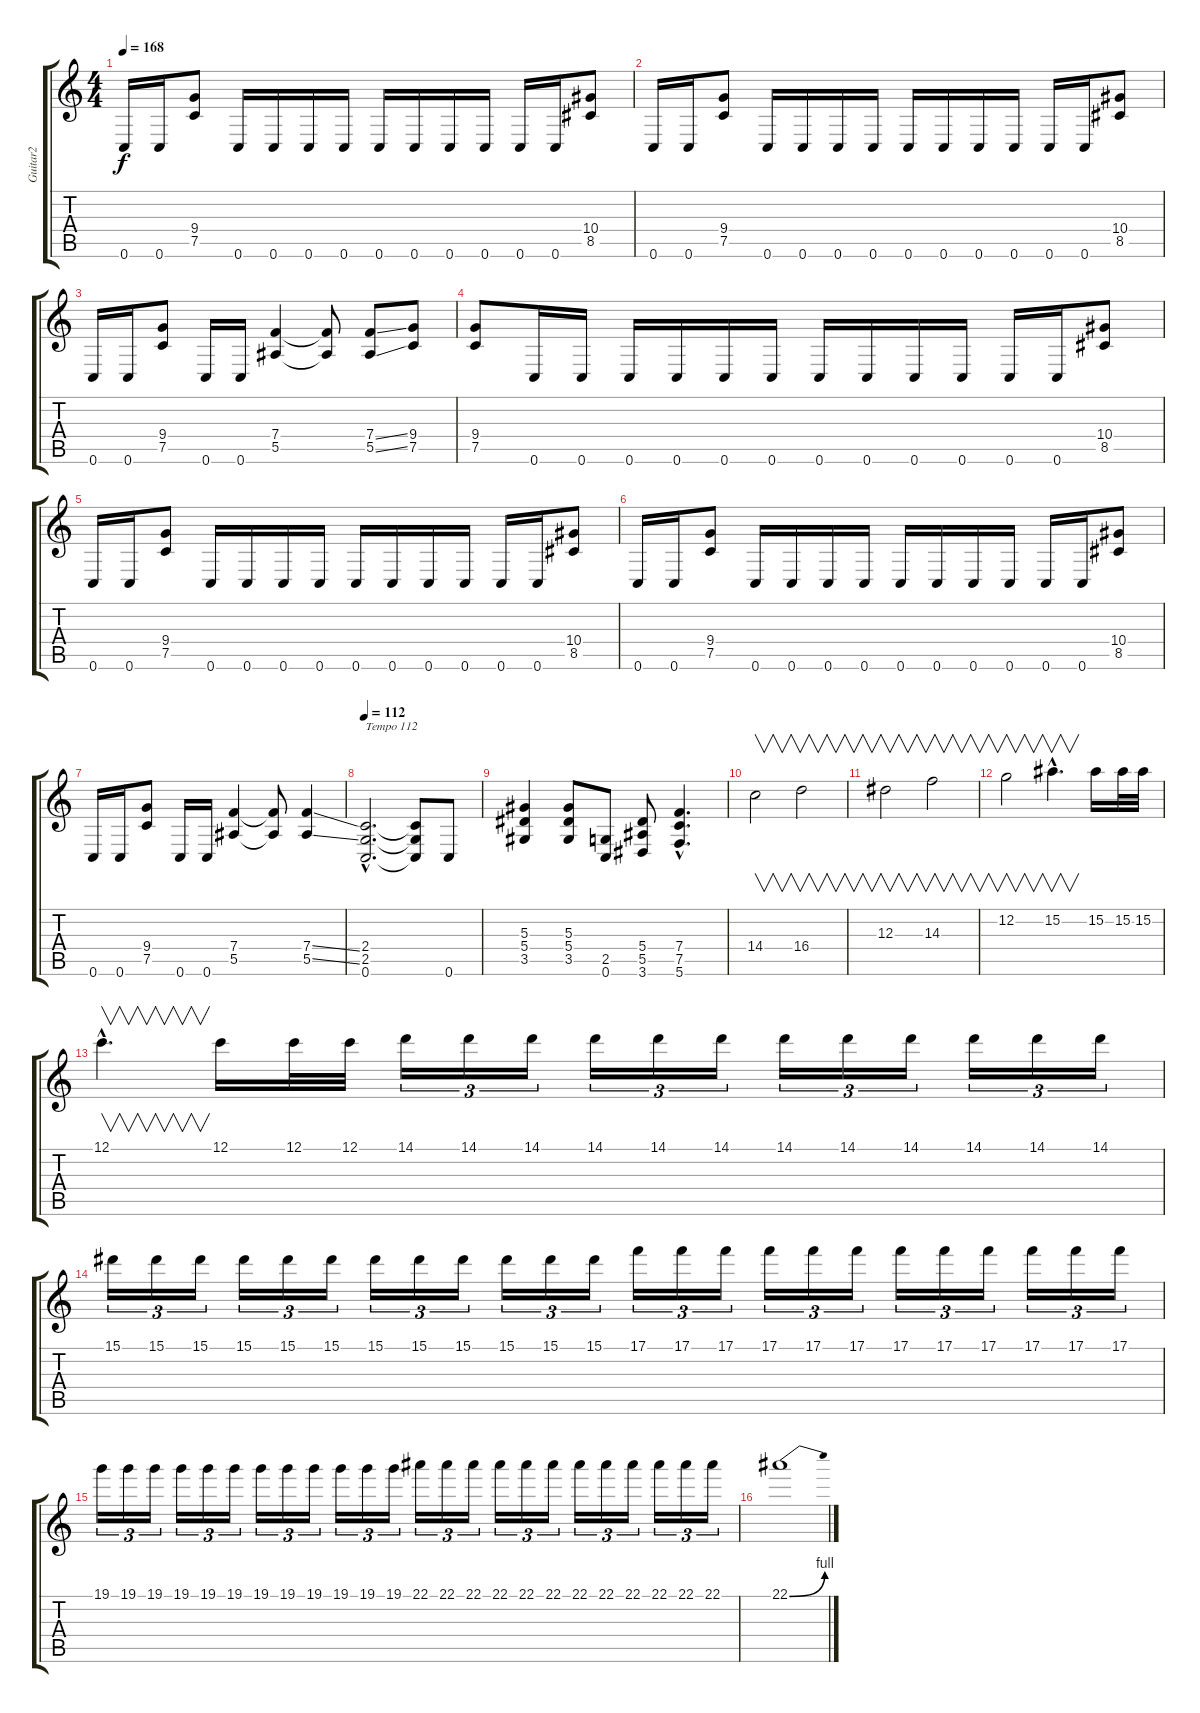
\track ("Guitar2" "Guitar2") {instrument overdrivenguitar}
\staff {score tabs}
\tuning (C4 G3 Eb3 Bb2 F2 C2) {hide}
\ts (4 4)
\tempo 168
\clef g2
\ks c
0.6.16{dy f} 0.6.16 (9.4 7.5).8 0.6.16 0.6.16 0.6.16 0.6.16 0.6.16 0.6.16 0.6.16 0.6.16 0.6.16 0.6.16 (10.4 8.5).8 |
0.6.16 0.6.16 (9.4 7.5).8 0.6.16 0.6.16 0.6.16 0.6.16 0.6.16 0.6.16 0.6.16 0.6.16 0.6.16 0.6.16 (10.4 8.5).8 |
0.6.16 0.6.16 (9.4 7.5).8 0.6.16 0.6.16 (7.4 5.5).4 (7.4{t} 5.5{t}).8 (7.4{ss} 5.5{ss}).8 (9.4 7.5).8 |
(9.4 7.5).8 0.6.16 0.6.16 0.6.16 0.6.16 0.6.16 0.6.16 0.6.16 0.6.16 0.6.16 0.6.16 0.6.16 0.6.16 (10.4 8.5).8 |
0.6.16 0.6.16 (9.4 7.5).8 0.6.16 0.6.16 0.6.16 0.6.16 0.6.16 0.6.16 0.6.16 0.6.16 0.6.16 0.6.16 (10.4 8.5).8 |
0.6.16 0.6.16 (9.4 7.5).8 0.6.16 0.6.16 0.6.16 0.6.16 0.6.16 0.6.16 0.6.16 0.6.16 0.6.16 0.6.16 (10.4 8.5).8 |
0.6.16 0.6.16 (9.4 7.5).8 0.6.16 0.6.16 (7.4 5.5).4 (7.4{t} 5.5{t}).8 (7.4{ss} 5.5{ss}).4 |
\tempo 112
(2.4{hac} 2.5{hac} 0.6{hac}).2{d txt "Tempo 112"} (2.4{t} 2.5{t} 0.6{t}).8 0.6.8 |
(5.3 5.4 3.5).4 (5.3 5.4 3.5).8 (2.5 0.6).8 (5.4 5.5 3.6).8 (7.4{hac} 7.5{hac} 5.6{hac}).4{d} |
14.4.2{v} 16.4.2{v} |
12.3.2{v} 14.3.2{v} |
12.2.2{v} 15.2{hac}.4{v d} 15.2.16 15.2.32 15.2.32 |
12.1{hac}.4{v d} 12.1.16 12.1.32 12.1.32 14.1.16{tu (3 2)} 14.1.16{tu (3 2)} 14.1.16{tu (3 2)} 14.1.16{tu (3 2)} 14.1.16{tu (3 2)} 14.1.16{tu (3 2)} 14.1.16{tu (3 2)} 14.1.16{tu (3 2)} 14.1.16{tu (3 2)} 14.1.16{tu (3 2)} 14.1.16{tu (3 2)} 14.1.16{tu (3 2)} |
15.1.16{tu (3 2)} 15.1.16{tu (3 2)} 15.1.16{tu (3 2)} 15.1.16{tu (3 2)} 15.1.16{tu (3 2)} 15.1.16{tu (3 2)} 15.1.16{tu (3 2)} 15.1.16{tu (3 2)} 15.1.16{tu (3 2)} 15.1.16{tu (3 2)} 15.1.16{tu (3 2)} 15.1.16{tu (3 2)} 17.1.16{tu (3 2)} 17.1.16{tu (3 2)} 17.1.16{tu (3 2)} 17.1.16{tu (3 2)} 17.1.16{tu (3 2)} 17.1.16{tu (3 2)} 17.1.16{tu (3 2)} 17.1.16{tu (3 2)} 17.1.16{tu (3 2)} 17.1.16{tu (3 2)} 17.1.16{tu (3 2)} 17.1.16{tu (3 2)} |
19.1.16{tu (3 2)} 19.1.16{tu (3 2)} 19.1.16{tu (3 2)} 19.1.16{tu (3 2)} 19.1.16{tu (3 2)} 19.1.16{tu (3 2)} 19.1.16{tu (3 2)} 19.1.16{tu (3 2)} 19.1.16{tu (3 2)} 19.1.16{tu (3 2)} 19.1.16{tu (3 2)} 19.1.16{tu (3 2)} 22.1.16{tu (3 2)} 22.1.16{tu (3 2)} 22.1.16{tu (3 2)} 22.1.16{tu (3 2)} 22.1.16{tu (3 2)} 22.1.16{tu (3 2)} 22.1.16{tu (3 2)} 22.1.16{tu (3 2)} 22.1.16{tu (3 2)} 22.1.16{tu (3 2)} 22.1.16{tu (3 2)} 22.1.16{tu (3 2)} |
22.1{be (bend 0 0 60 4)}.1
